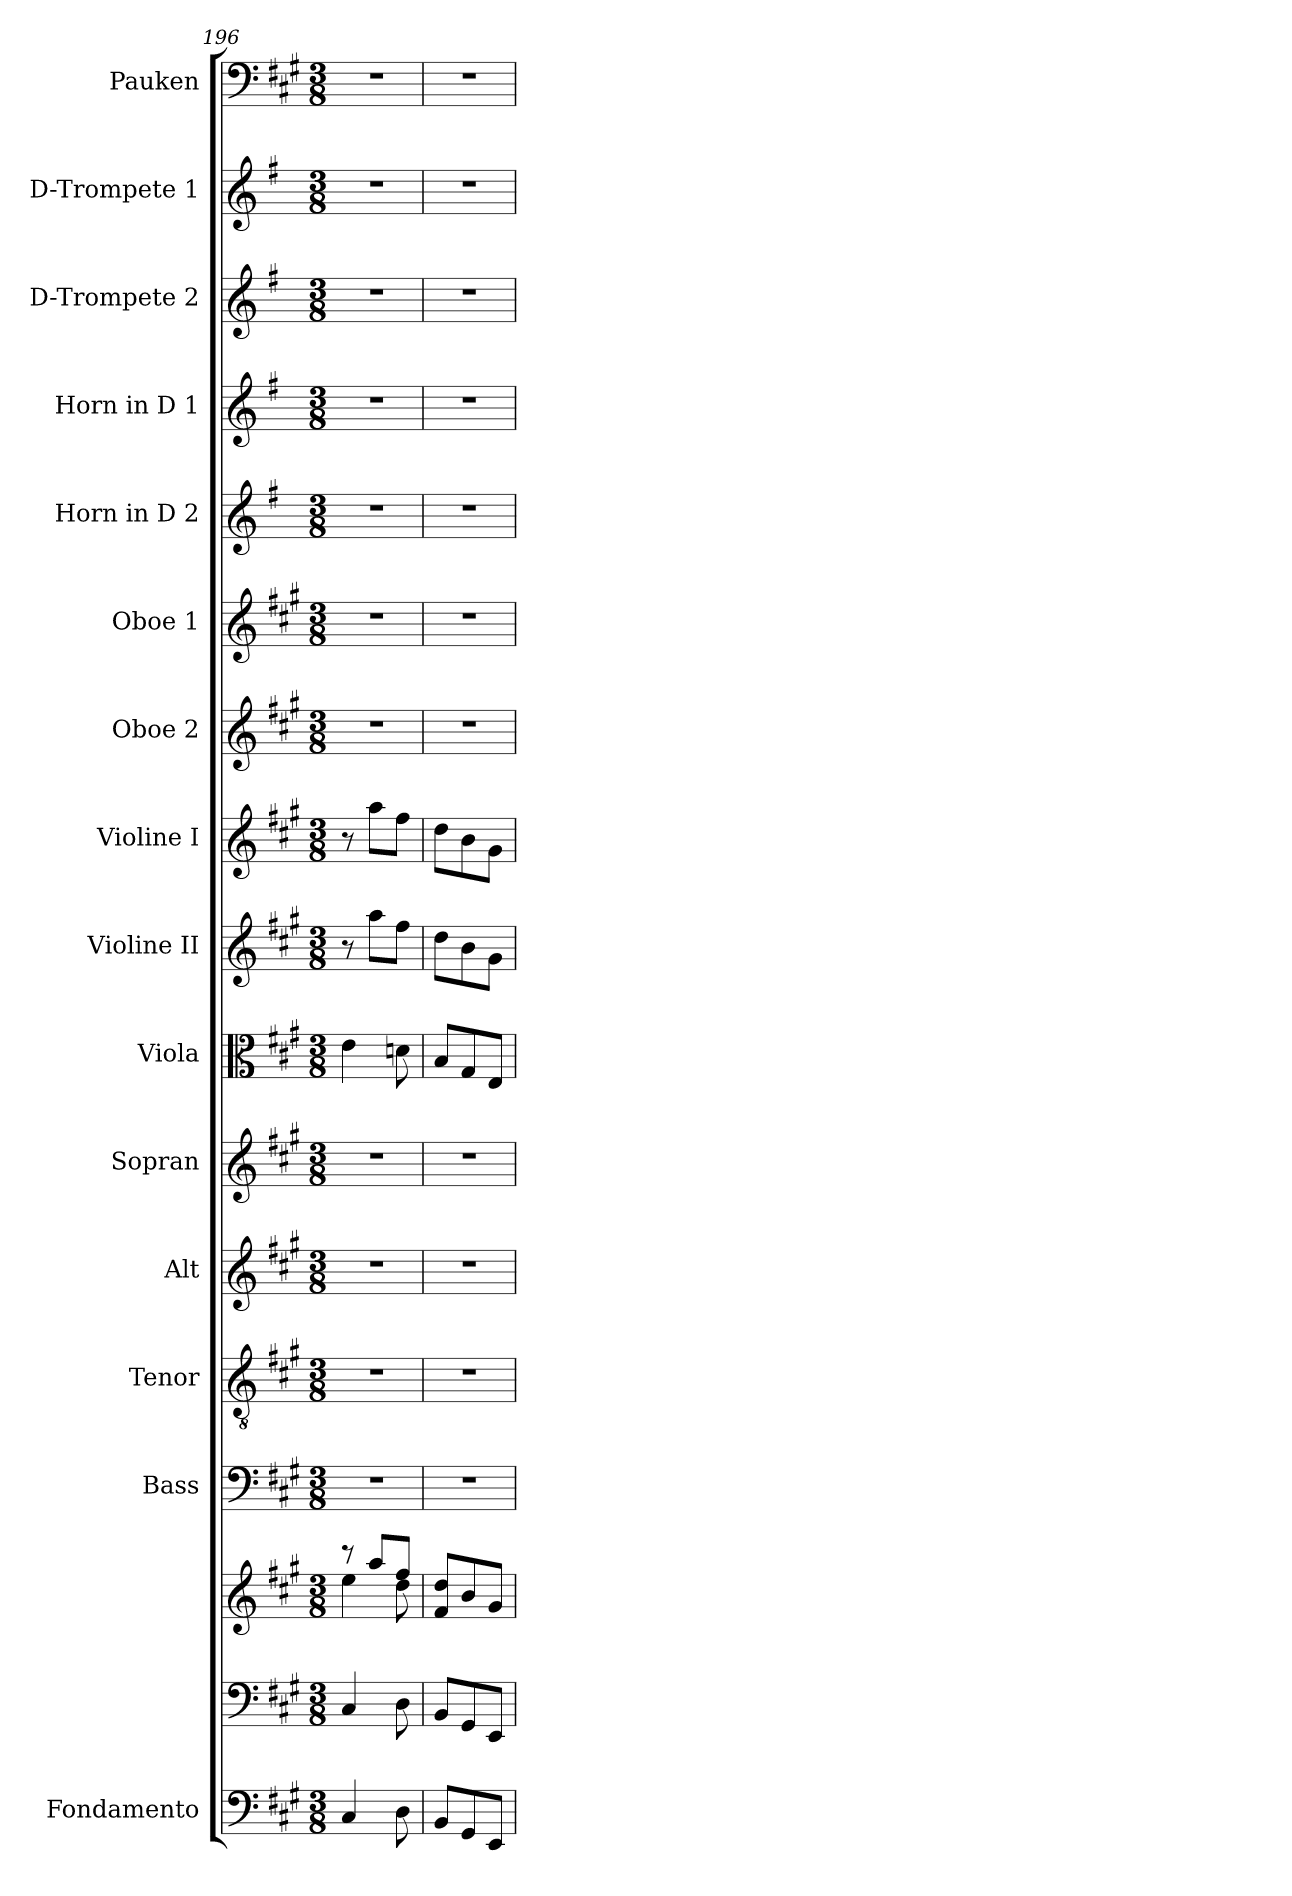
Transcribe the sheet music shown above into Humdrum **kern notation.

**kern	**kern	**kern	**kern	**kern	**kern	**kern	**kern	**kern	**kern	**kern	**kern	**kern	**kern	**kern	**kern	**kern
*part16	*part15	*part15	*part14	*part13	*part12	*part11	*part10	*part9	*part8	*part7	*part6	*part5	*part4	*part3	*part2	*part1
*staff17	*staff16	*staff15	*staff14	*staff13	*staff12	*staff11	*staff10	*staff9	*staff8	*staff7	*staff6	*staff5	*staff4	*staff3	*staff2	*staff1
*I"Fondamento	*	*	*I"Bass	*I"Tenor	*I"Alt	*I"Sopran	*I"Viola	*I"Violine II	*I"Violine I	*I"Oboe 2	*I"Oboe 1	*I"Horn in D 2	*I"Horn in D 1	*I"D-Trompete 2	*I"D-Trompete 1	*I"Pauken
*I'F.	*	*	*I'B.	*I'T.	*I'A.	*I'S.	*I'Vla.	*I'Vl. II	*I'Vl. I	*I'Ob. 2	*I'Ob. 1	*	*	*I'D Trp. 2	*I'D Trp. 1	*I'Pk.
*clefF4	*clefF4	*clefG2	*clefF4	*clefGv2	*clefG2	*clefG2	*clefC3	*clefG2	*clefG2	*clefG2	*clefG2	*clefG2	*clefG2	*clefG2	*clefG2	*clefF4
*ITrd7c12	*	*	*	*	*	*	*	*	*	*	*	*ITrd6c10	*ITrd6c10	*ITrd-1c-2	*ITrd-1c-2	*
*k[f#c#g#]	*k[f#c#g#]	*k[f#c#g#]	*k[f#c#g#]	*k[f#c#g#]	*k[f#c#g#]	*k[f#c#g#]	*k[f#c#g#]	*k[f#c#g#]	*k[f#c#g#]	*k[f#c#g#]	*k[f#c#g#]	*k[f#c#g#]	*k[f#c#g#]	*k[f#c#g#]	*k[f#c#g#]	*k[f#c#g#]
*A:	*A:	*A:	*A:	*A:	*A:	*A:	*A:	*A:	*A:	*A:	*A:	*A:	*A:	*A:	*A:	*A:
*M3/8	*M3/8	*M3/8	*M3/8	*M3/8	*M3/8	*M3/8	*M3/8	*M3/8	*M3/8	*M3/8	*M3/8	*M3/8	*M3/8	*M3/8	*M3/8	*M3/8
=196	=196	=196	=196	=196	=196	=196	=196	=196	=196	=196	=196	=196	=196	=196	=196	=196
*	*	*^	*	*	*	*	*	*	*	*	*	*	*	*	*	*
4CC#/	4C#/	8rbb	4ee\	4.r	4.r	4.r	4.r	4e\	8r	8r	4.r	4.r	4.r	4.r	4.r	4.r	4.r
.	.	8aa/L	.	.	.	.	.	.	8aa\L	8aa\L	.	.	.	.	.	.	.
8DD\	8D\	8ff#/J	8dd\	.	.	.	.	8dn\	8ff#\J	8ff#\J	.	.	.	.	.	.	.
*	*	*v	*v	*	*	*	*	*	*	*	*	*	*	*	*	*	*
=197	=197	=197	=197	=197	=197	=197	=197	=197	=197	=197	=197	=197	=197	=197	=197	=197
8BBB/L	8BB/L	8f#/ 8dd/L	4.r	4.r	4.r	4.r	8B/L	8dd\L	8dd\L	4.r	4.r	4.r	4.r	4.r	4.r	4.r
8GGG#/	8GG#/	8b/	.	.	.	.	8G#/	8b\	8b\	.	.	.	.	.	.	.
8EEE/J	8EE/J	8g#/J	.	.	.	.	8E/J	8g#\J	8g#\J	.	.	.	.	.	.	.
=	=	=	=	=	=	=	=	=	=	=	=	=	=	=	=	=
*-	*-	*-	*-	*-	*-	*-	*-	*-	*-	*-	*-	*-	*-	*-	*-	*-
